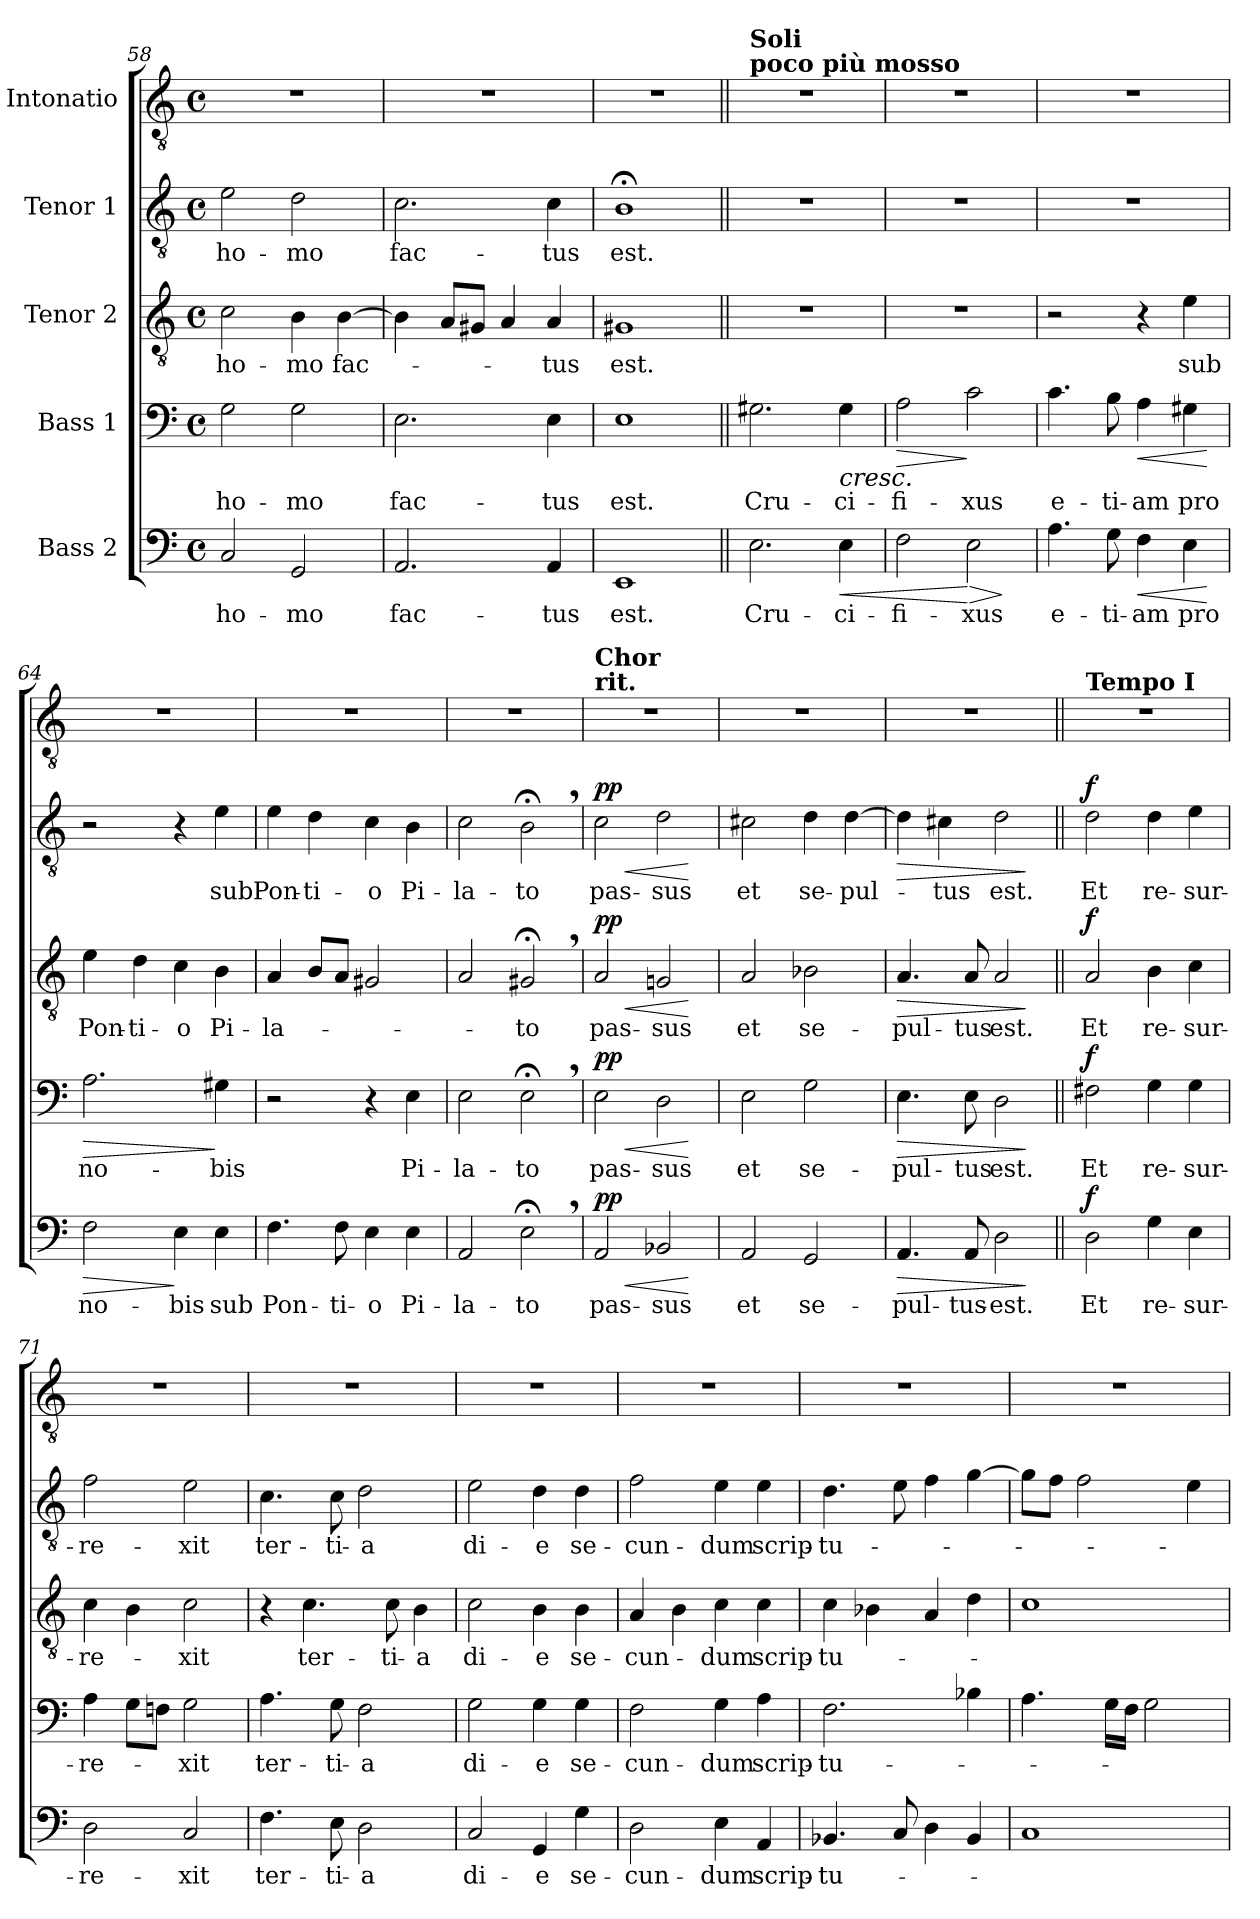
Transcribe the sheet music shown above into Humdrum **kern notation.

**kern	**text	**dynam	**kern	**text	**dynam	**kern	**text	**dynam	**kern	**text	**dynam	**kern
*part5	*part5	*part5	*part4	*part4	*part4	*part3	*part3	*part3	*part2	*part2	*part2	*part1
*staff5	*staff5	*staff5	*staff4	*staff4	*staff4	*staff3	*staff3	*staff3	*staff2	*staff2	*staff2	*staff1
*I"Bass 2	*	*	*I"Bass 1	*	*	*I"Tenor 2	*	*	*I"Tenor 1	*	*	*I"Intonatio
*clefF4	*	*	*clefF4	*	*	*clefGv2	*	*	*clefGv2	*	*	*clefGv2
*k[]	*	*	*k[]	*	*	*k[]	*	*	*k[]	*	*	*k[]
*C:	*	*	*C:	*	*	*C:	*	*	*C:	*	*	*C:
*M4/4	*	*	*M4/4	*	*	*M4/4	*	*	*M4/4	*	*	*M4/4
*met(c)	*	*	*met(c)	*	*	*met(c)	*	*	*met(c)	*	*	*met(c)
=58	=58	=58	=58	=58	=58	=58	=58	=58	=58	=58	=58	=58
!	!LO:LY:b	!	!	!LO:LY:b	!	!	!LO:LY:b	!	!	!LO:LY:b	!	!
2C/	ho-	.	2G\	ho-	.	2c\	ho-	.	2e\	ho-	.	1r
!	!LO:LY:b	!	!	!LO:LY:b	!	!	!LO:LY:b	!	!	!LO:LY:b	!	!
2GG/	-mo	.	2G\	-mo	.	4B\	-mo	.	2d\	-mo	.	.
!	!	!	!	!	!	!	!LO:LY:b	!	!	!	!	!
.	.	.	.	.	.	[4B\	fac-	.	.	.	.	.
=59	=59	=59	=59	=59	=59	=59	=59	=59	=59	=59	=59	=59
!	!LO:LY:b	!	!	!LO:LY:b	!	!	!	!	!	!LO:LY:b	!	!
2.AA/	fac-	.	2.E\	fac-	.	4B\]	.	.	2.c\	fac-	.	1r
.	.	.	.	.	.	8A/L	.	.	.	.	.	.
.	.	.	.	.	.	8G#X/J	.	.	.	.	.	.
.	.	.	.	.	.	4A/	.	.	.	.	.	.
!	!LO:LY:b	!	!	!LO:LY:b	!	!	!LO:LY:b	!	!	!LO:LY:b	!	!
4AA/	-tus	.	4E\	-tus	.	4A/	-tus	.	4c\	-tus	.	.
=60	=60	=60	=60	=60	=60	=60	=60	=60	=60	=60	=60	=60
!	!LO:LY:b	!	!	!LO:LY:b	!	!	!LO:LY:b	!	!	!LO:LY:b	!	!
1EE	est.	.	1E	est.	.	1G#X	est.	.	1B;<	est.	.	1r
=61||	=61||	=61||	=61||	=61||	=61||	=61||	=61||	=61||	=61||	=61||	=61||	=61||
!	!	!	!	!	!	!	!	!	!	!	!	!LO:TX:a:B:t=poco più mosso
!	!	!	!	!	!	!	!	!	!	!	!	!LO:TX:a:B:t=Soli
!	!LO:LY:b	!	!	!LO:LY:b	!	!	!	!	!	!	!	!
2.E\	Cru-	.	2.G#X\	Cru-	.	1r	.	.	1r	.	.	1r
!	!LO:LY:b	!LO:HP:b	!	!LO:LY:b	!LO:HP:b	!	!	!	!	!	!	!
4E\	-ci-	<	4G#\	-ci-	<	.	.	.	.	.	.	.
=62	=62	=62	=62	=62	=62	=62	=62	=62	=62	=62	=62	=62
!	!LO:LY:b	!	!	!LO:LY:b	!LO:HP:b	!	!	!	!	!	!	!
2F\	-fi-	.	2A\	-fi-	>	1r	.	.	1r	.	.	1r
!	!LO:LY:b	!LO:HP:n=1:b	!	!LO:LY:b	!	!	!	!	!	!	!	!
2E\	-xus	[ >	2c\	-xus	[ ]	.	.	.	.	.	.	.
.	.	]	.	.	.	.	.	.	.	.	.	.
!!LO:LB:g=z
=63	=63	=63	=63	=63	=63	=63	=63	=63	=63	=63	=63	=63
!	!LO:LY:b	!	!	!LO:LY:b	!	!	!	!	!	!	!	!
4.A\	e-	.	4.c\	e-	.	2r	.	.	1r	.	.	1r
!	!LO:LY:b	!	!	!LO:LY:b	!	!	!	!	!	!	!	!
8G\	-ti-	.	8B\	-ti-	.	.	.	.	.	.	.	.
!	!LO:LY:b	!LO:HP:b	!	!LO:LY:b	!LO:HP:b	!	!	!	!	!	!	!
4F\	-am	<	4A\	-am	<	4r	.	.	.	.	.	.
!	!LO:LY:b	!	!	!LO:LY:b	!	!	!LO:LY:b	!	!	!	!	!
4E\	pro	.	4G#X\	pro	.	4e\	sub	.	.	.	.	.
.	.	[	.	.	[	.	.	.	.	.	.	.
=64	=64	=64	=64	=64	=64	=64	=64	=64	=64	=64	=64	=64
!	!LO:LY:b	!LO:HP:b	!	!LO:LY:b	!LO:HP:b	!	!LO:LY:b	!	!	!	!	!
2F\	no-	>	2.A\	no-	>	4e\	Pon-	.	2r	.	.	1r
!	!	!	!	!	!	!	!LO:LY:b	!	!	!	!	!
.	.	.	.	.	.	4d\	-ti-	.	.	.	.	.
!	!LO:LY:b	!	!	!	!	!	!LO:LY:b	!	!	!	!	!
4E\	-bis	]	.	.	.	4c\	-o	.	4r	.	.	.
!	!LO:LY:b	!	!	!LO:LY:b	!	!	!LO:LY:b	!	!	!LO:LY:b	!	!
4E\	sub	.	4G#X\	-bis	]	4B\	Pi-	.	4e\	sub	.	.
=65	=65	=65	=65	=65	=65	=65	=65	=65	=65	=65	=65	=65
!	!LO:LY:b	!	!	!	!	!	!LO:LY:b	!	!	!LO:LY:b	!	!
4.F\	Pon-	.	2r	.	.	4A/	-la-	.	4e\	Pon-	.	1r
!	!	!	!	!	!	!	!	!	!	!LO:LY:b	!	!
.	.	.	.	.	.	8B/L	.	.	4d\	-ti-	.	.
!	!LO:LY:b	!	!	!	!	!	!	!	!	!	!	!
8F\	-ti-	.	.	.	.	8A/J	.	.	.	.	.	.
!	!LO:LY:b	!	!	!	!	!	!	!	!	!LO:LY:b	!	!
4E\	-o	.	4r	.	.	2G#X/	.	.	4c\	-o	.	.
!	!LO:LY:b	!	!	!LO:LY:b	!	!	!	!	!	!LO:LY:b	!	!
4E\	Pi-	.	4E\	Pi-	.	.	.	.	4B\	Pi-	.	.
=66	=66	=66	=66	=66	=66	=66	=66	=66	=66	=66	=66	=66
!	!LO:LY:b	!	!	!LO:LY:b	!	!	!	!	!	!LO:LY:b	!	!
2AA/	-la-	.	2E\	-la-	.	2A/	.	.	2c\	-la-	.	1r
!	!LO:LY:b	!	!	!LO:LY:b	!	!	!LO:LY:b	!	!	!LO:LY:b	!	!
2E;<,>\	-to	.	2E;<,>\	-to	.	2G#X;,>/	-to	.	2B;<,>\	-to	.	.
=67	=67	=67	=67	=67	=67	=67	=67	=67	=67	=67	=67	=67
!	!	!	!	!	!	!	!	!	!	!	!	!LO:TX:a:B:t=rit.
!	!	!	!	!	!	!	!	!	!	!	!	!LO:TX:a:B:t=Chor
!	!LO:LY:b	!LO:HP:b	!	!LO:LY:b	!LO:HP:b	!	!LO:LY:b	!LO:HP:b	!	!LO:LY:b	!LO:HP:b	!
!	!	!LO:DY:n=1:a	!	!	!LO:DY:n=1:a	!	!	!LO:DY:n=1:a	!	!	!LO:DY:n=1:a	!
2AA/	pas-	< pp	2E\	pas-	< pp	2A/	pas-	< pp	2c\	pas-	< pp	1r
!	!LO:LY:b	!	!	!LO:LY:b	!	!	!LO:LY:b	!	!	!LO:LY:b	!	!
2BB-X/	-sus	.	2D\	-sus	.	2Gn/	-sus	.	2d\	-sus	.	.
.	.	[	.	.	[	.	.	[	.	.	[	.
=68	=68	=68	=68	=68	=68	=68	=68	=68	=68	=68	=68	=68
!	!LO:LY:b	!	!	!LO:LY:b	!	!	!LO:LY:b	!	!	!LO:LY:b	!	!
2AA/	et	.	2E\	et	.	2A/	et	.	2c#X\	et	.	1r
!	!LO:LY:b	!	!	!LO:LY:b	!	!	!LO:LY:b	!	!	!LO:LY:b	!	!
2GG/	se-	.	2G\	se-	.	2B-X\	se-	.	4d\	se-	.	.
!	!	!	!	!	!	!	!	!	!	!LO:LY:b	!	!
.	.	.	.	.	.	.	.	.	[4d\	-pul-	.	.
=69	=69	=69	=69	=69	=69	=69	=69	=69	=69	=69	=69	=69
!	!LO:LY:b	!LO:HP:b	!	!LO:LY:b	!LO:HP:b	!	!LO:LY:b	!LO:HP:b	!	!	!LO:HP:b	!
4.AA/	-pul-	>	4.E\	-pul-	>	4.A/	-pul-	>	4d\]	.	>	1r
!	!	!	!	!	!	!	!	!	!	!LO:LY:b	!	!
.	.	.	.	.	.	.	.	.	4c#X\	-tus	.	.
!	!LO:LY:b	!	!	!LO:LY:b	!	!	!LO:LY:b	!	!	!	!	!
8AA/	-tus-	.	8E\	-tus	.	8A/	-tus	.	.	.	.	.
!	!LO:LY:b	!	!	!LO:LY:b	!	!	!LO:LY:b	!	!	!LO:LY:b	!	!
2D\	-est.	.	2D\	est.	.	2A/	est.	.	2d\	est.	.	.
.	.	]	.	.	]	.	.	]	.	.	]	.
!!LO:LB:g=z
=70||	=70||	=70||	=70||	=70||	=70||	=70||	=70||	=70||	=70||	=70||	=70||	=70||
!	!	!	!	!	!	!	!	!	!	!	!	!LO:TX:a:B:t=Tempo I
!	!LO:LY:b	!LO:DY:a	!	!LO:LY:b	!LO:DY:a	!	!LO:LY:b	!LO:DY:a	!	!LO:LY:b	!LO:DY:a	!
2D\	Et	f	2F#X\	Et	f	2A/	Et	f	2d\	Et	f	1r
!	!LO:LY:b	!	!	!LO:LY:b	!	!	!LO:LY:b	!	!	!LO:LY:b	!	!
4G\	re-	.	4G\	re-	.	4B\	re-	.	4d\	re-	.	.
!	!LO:LY:b	!	!	!LO:LY:b	!	!	!LO:LY:b	!	!	!LO:LY:b	!	!
4E\	-sur-	.	4G\	-sur-	.	4c\	-sur-	.	4e\	-sur-	.	.
=71	=71	=71	=71	=71	=71	=71	=71	=71	=71	=71	=71	=71
!	!LO:LY:b	!	!	!LO:LY:b	!	!	!LO:LY:b	!	!	!LO:LY:b	!	!
2D\	-re-	.	4A\	-re-	.	4c\	-re-	.	2f\	-re-	.	1r
.	.	.	8G\L	.	.	4B\	.	.	.	.	.	.
.	.	.	8Fn\J	.	.	.	.	.	.	.	.	.
!	!LO:LY:b	!	!	!LO:LY:b	!	!	!LO:LY:b	!	!	!LO:LY:b	!	!
2C/	-xit	.	2G\	-xit	.	2c\	-xit	.	2e\	-xit	.	.
=72	=72	=72	=72	=72	=72	=72	=72	=72	=72	=72	=72	=72
!	!LO:LY:b	!	!	!LO:LY:b	!	!	!	!	!	!LO:LY:b	!	!
4.F\	ter-	.	4.A\	ter-	.	4r	.	.	4.c\	ter-	.	1r
!	!	!	!	!	!	!	!LO:LY:b	!	!	!	!	!
.	.	.	.	.	.	4.c\	ter-	.	.	.	.	.
!	!LO:LY:b	!	!	!LO:LY:b	!	!	!	!	!	!LO:LY:b	!	!
8E\	-ti-	.	8G\	-ti-	.	.	.	.	8c\	-ti-	.	.
!	!LO:LY:b	!	!	!LO:LY:b	!	!	!	!	!	!LO:LY:b	!	!
2D\	-a	.	2F\	-a	.	.	.	.	2d\	-a	.	.
!	!	!	!	!	!	!	!LO:LY:b	!	!	!	!	!
.	.	.	.	.	.	8c\	-ti-	.	.	.	.	.
!	!	!	!	!	!	!	!LO:LY:b	!	!	!	!	!
.	.	.	.	.	.	4B\	-a	.	.	.	.	.
=73	=73	=73	=73	=73	=73	=73	=73	=73	=73	=73	=73	=73
!	!LO:LY:b	!	!	!LO:LY:b	!	!	!LO:LY:b	!	!	!LO:LY:b	!	!
2C/	di-	.	2G\	di-	.	2c\	di-	.	2e\	di-	.	1r
!	!LO:LY:b	!	!	!LO:LY:b	!	!	!LO:LY:b	!	!	!LO:LY:b	!	!
4GG/	-e	.	4G\	-e	.	4B\	-e	.	4d\	-e	.	.
!	!LO:LY:b	!	!	!LO:LY:b	!	!	!LO:LY:b	!	!	!LO:LY:b	!	!
4G\	se-	.	4G\	se-	.	4B\	se-	.	4d\	se-	.	.
=74	=74	=74	=74	=74	=74	=74	=74	=74	=74	=74	=74	=74
!	!LO:LY:b	!	!	!LO:LY:b	!	!	!LO:LY:b	!	!	!LO:LY:b	!	!
2D\	-cun-	.	2F\	-cun-	.	4A/	-cun-	.	2f\	-cun-	.	1r
.	.	.	.	.	.	4B\	.	.	.	.	.	.
!	!LO:LY:b	!	!	!LO:LY:b	!	!	!LO:LY:b	!	!	!LO:LY:b	!	!
4E\	-dum	.	4G\	-dum	.	4c\	-dum	.	4e\	-dum	.	.
!	!LO:LY:b	!	!	!LO:LY:b	!	!	!LO:LY:b	!	!	!LO:LY:b	!	!
4AA/	scrip-	.	4A\	scrip-	.	4c\	scrip-	.	4e\	scrip-	.	.
=75	=75	=75	=75	=75	=75	=75	=75	=75	=75	=75	=75	=75
!	!LO:LY:b	!	!	!LO:LY:b	!	!	!LO:LY:b	!	!	!LO:LY:b	!	!
4.BB-X/	-tu-	.	2.F\	-tu-	.	4c\	-tu-	.	4.d\	-tu-	.	1r
.	.	.	.	.	.	4B-X\	.	.	.	.	.	.
8C/	.	.	.	.	.	.	.	.	8e\	.	.	.
4D\	.	.	.	.	.	4A/	.	.	4f\	.	.	.
4BB-/	.	.	4B-X\	.	.	4d\	.	.	[4g\	.	.	.
=76	=76	=76	=76	=76	=76	=76	=76	=76	=76	=76	=76	=76
1C	.	.	4.A\	.	.	1c	.	.	8g\L]	.	.	1r
.	.	.	.	.	.	.	.	.	8f\J	.	.	.
.	.	.	.	.	.	.	.	.	2f\	.	.	.
.	.	.	16G\LL	.	.	.	.	.	.	.	.	.
.	.	.	16F\JJ	.	.	.	.	.	.	.	.	.
.	.	.	2G\	.	.	.	.	.	.	.	.	.
.	.	.	.	.	.	.	.	.	4e\	.	.	.
=	=	=	=	=	=	=	=	=	=	=	=	=
*-	*-	*-	*-	*-	*-	*-	*-	*-	*-	*-	*-	*-
